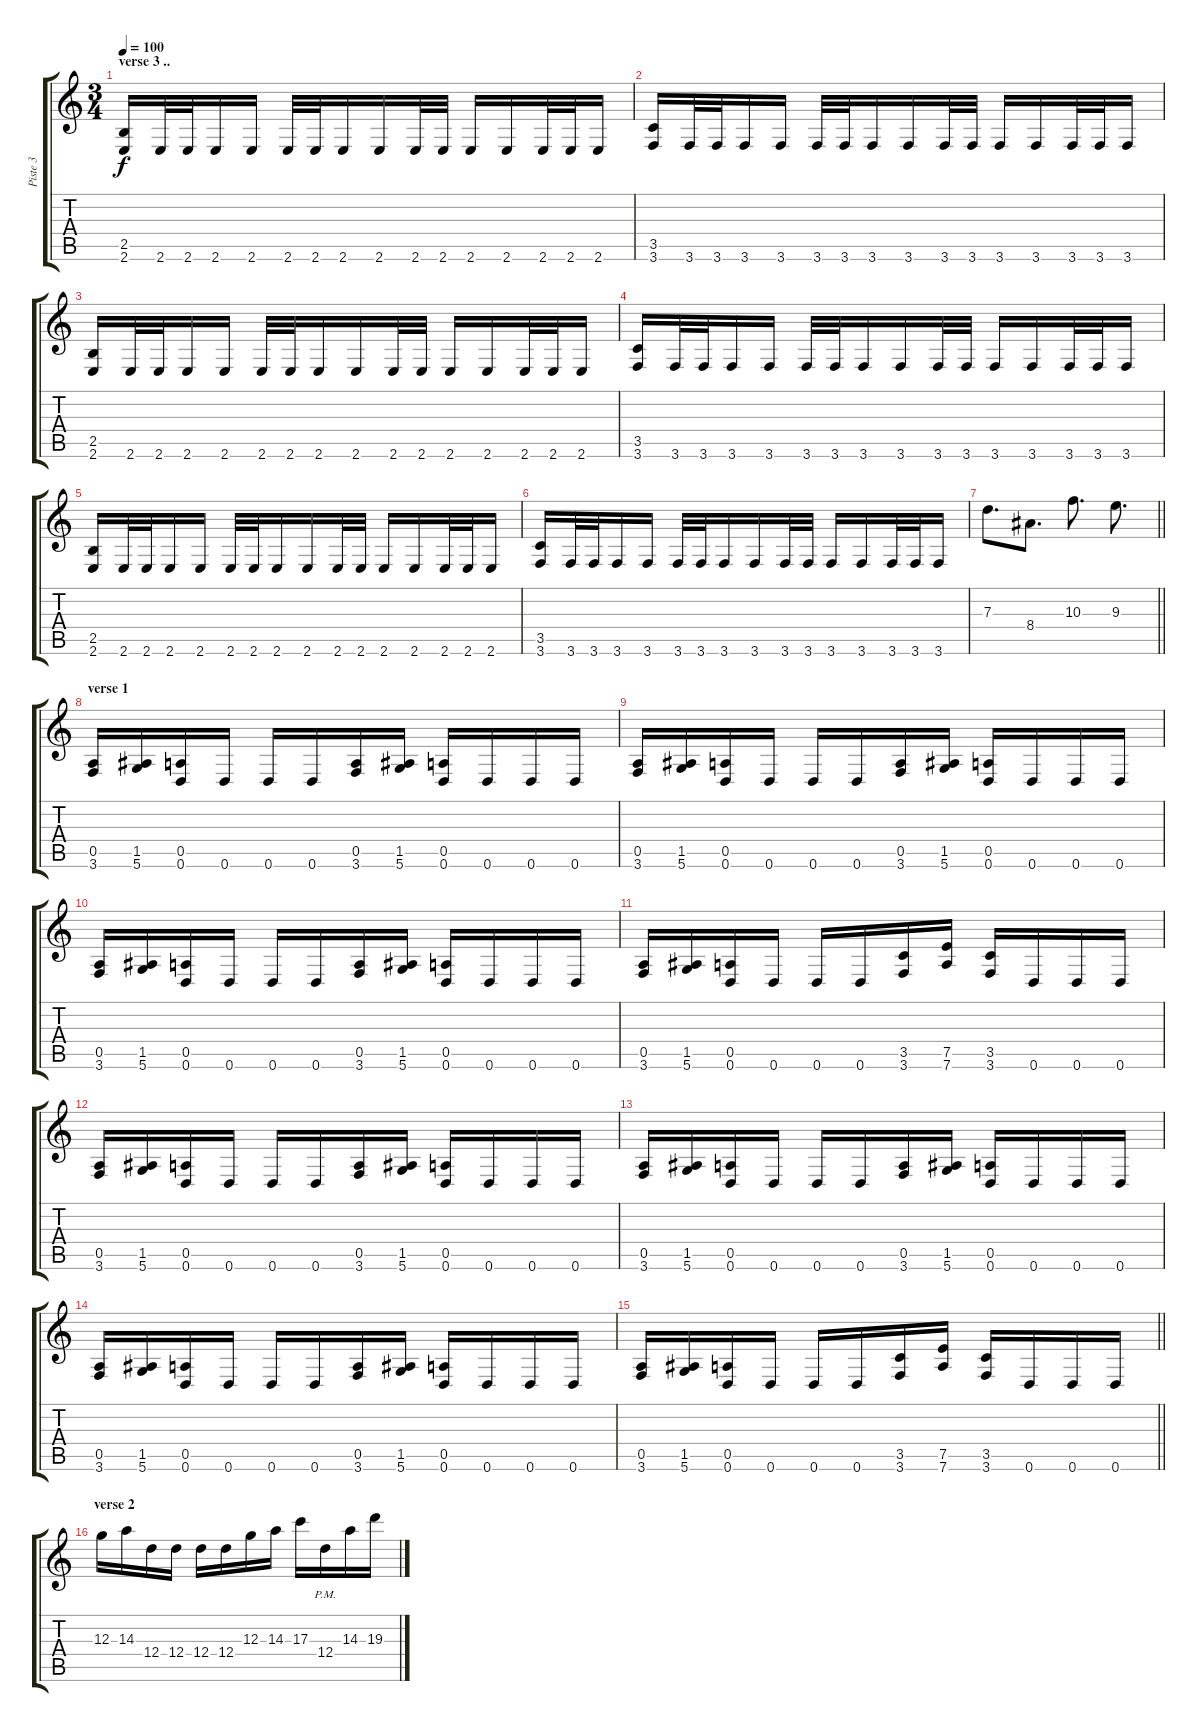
\track ("Piste 3" "Piste 3") {instrument distortionguitar}
\staff {score tabs}
\tuning (E4 B3 G3 D3 A2 D2) {hide}
\ts (3 4)
\section ("" "verse 3 ..")
\tempo 100
\clef g2
\ks c
(2.5 2.6).16{dy f volume 10} 2.6.32 2.6.32 2.6.16 2.6.16 2.6.32 2.6.32 2.6.16 2.6.16 2.6.32 2.6.32 2.6.16 2.6.16 2.6.32 2.6.32 2.6.16 |
(3.5 3.6).16 3.6.32 3.6.32 3.6.16 3.6.16 3.6.32 3.6.32 3.6.16 3.6.16 3.6.32 3.6.32 3.6.16 3.6.16 3.6.32 3.6.32 3.6.16 |
(2.5 2.6).16 2.6.32 2.6.32 2.6.16 2.6.16 2.6.32 2.6.32 2.6.16 2.6.16 2.6.32 2.6.32 2.6.16 2.6.16 2.6.32 2.6.32 2.6.16 |
(3.5 3.6).16 3.6.32 3.6.32 3.6.16 3.6.16 3.6.32 3.6.32 3.6.16 3.6.16 3.6.32 3.6.32 3.6.16 3.6.16 3.6.32 3.6.32 3.6.16 |
(2.5 2.6).16 2.6.32 2.6.32 2.6.16 2.6.16 2.6.32 2.6.32 2.6.16 2.6.16 2.6.32 2.6.32 2.6.16 2.6.16 2.6.32 2.6.32 2.6.16 |
(3.5 3.6).16 3.6.32 3.6.32 3.6.16 3.6.16 3.6.32 3.6.32 3.6.16 3.6.16 3.6.32 3.6.32 3.6.16 3.6.16 3.6.32 3.6.32 3.6.16 |
\barLineRight lightlight
7.3.8{d} 8.4.8{d} 10.3.8{d} 9.3.8{d} |
\section ("" "verse 1")
(0.5 3.6).16 (1.5 5.6).16 (0.5 0.6).16 0.6.16 0.6.16 0.6.16 (0.5 3.6).16 (1.5 5.6).16 (0.5 0.6).16 0.6.16 0.6.16 0.6.16 |
(0.5 3.6).16 (1.5 5.6).16 (0.5 0.6).16 0.6.16 0.6.16 0.6.16 (0.5 3.6).16 (1.5 5.6).16 (0.5 0.6).16 0.6.16 0.6.16 0.6.16 |
(0.5 3.6).16 (1.5 5.6).16 (0.5 0.6).16 0.6.16 0.6.16 0.6.16 (0.5 3.6).16 (1.5 5.6).16 (0.5 0.6).16 0.6.16 0.6.16 0.6.16 |
(0.5 3.6).16 (1.5 5.6).16 (0.5 0.6).16 0.6.16 0.6.16 0.6.16 (3.5 3.6).16 (7.5 7.6).16 (3.5 3.6).16 0.6.16 0.6.16 0.6.16 |
(0.5 3.6).16 (1.5 5.6).16 (0.5 0.6).16 0.6.16 0.6.16 0.6.16 (0.5 3.6).16 (1.5 5.6).16 (0.5 0.6).16 0.6.16 0.6.16 0.6.16 |
(0.5 3.6).16 (1.5 5.6).16 (0.5 0.6).16 0.6.16 0.6.16 0.6.16 (0.5 3.6).16 (1.5 5.6).16 (0.5 0.6).16 0.6.16 0.6.16 0.6.16 |
(0.5 3.6).16 (1.5 5.6).16 (0.5 0.6).16 0.6.16 0.6.16 0.6.16 (0.5 3.6).16 (1.5 5.6).16 (0.5 0.6).16 0.6.16 0.6.16 0.6.16 |
\barLineRight lightlight
(0.5 3.6).16 (1.5 5.6).16 (0.5 0.6).16 0.6.16 0.6.16 0.6.16 (3.5 3.6).16 (7.5 7.6).16 (3.5 3.6).16 0.6.16 0.6.16 0.6.16 |
\section ("" "verse 2")
12.3.16{volume 16} 14.3.16 12.4.16 12.4.16 12.4.16 12.4.16 12.3.16 14.3.16 17.3.16 12.4{pm}.16 14.3.16 19.3.16
